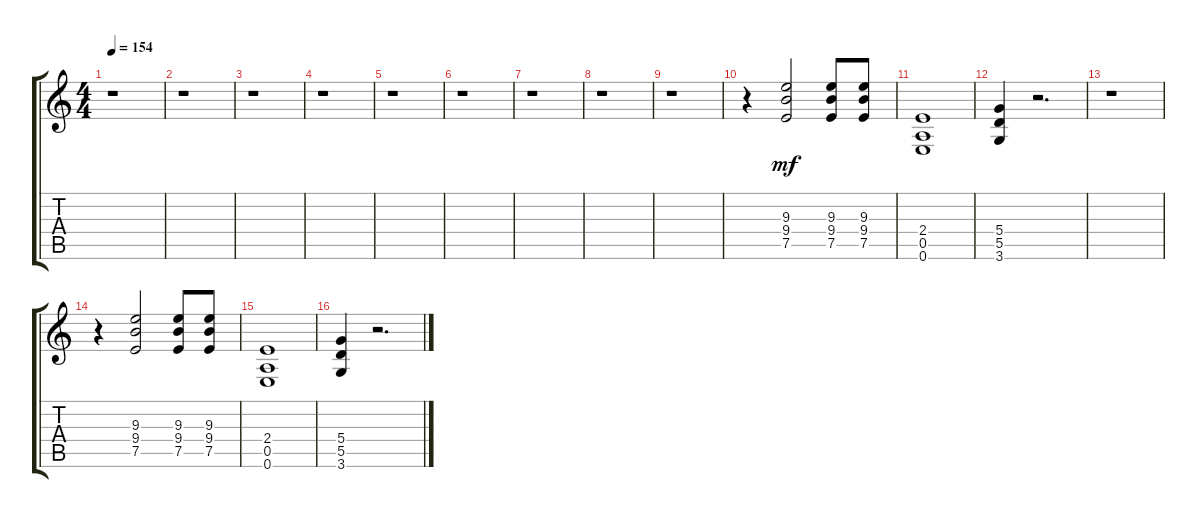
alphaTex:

\track "" {instrument overdrivenguitar}
\staff {score tabs}
\tuning (E4 B3 G3 D3 A2 E2) {hide}
\ts (4 4)
\tempo 154
\clef g2
\ks c
r.1{dy mf} |
r.1 |
r.1 |
r.1 |
r.1 |
r.1 |
r.1 |
r.1 |
r.1 |
r.4 (9.3 9.4 7.5).2 (9.3 9.4 7.5).8 (9.3 9.4 7.5).8 |
(2.4 0.5 0.6).1 |
(5.4 5.5 3.6).4 r.2{d} |
r.1 |
r.4 (9.3 9.4 7.5).2 (9.3 9.4 7.5).8 (9.3 9.4 7.5).8 |
(2.4 0.5 0.6).1 |
(5.4 5.5 3.6).4 r.2{d}
